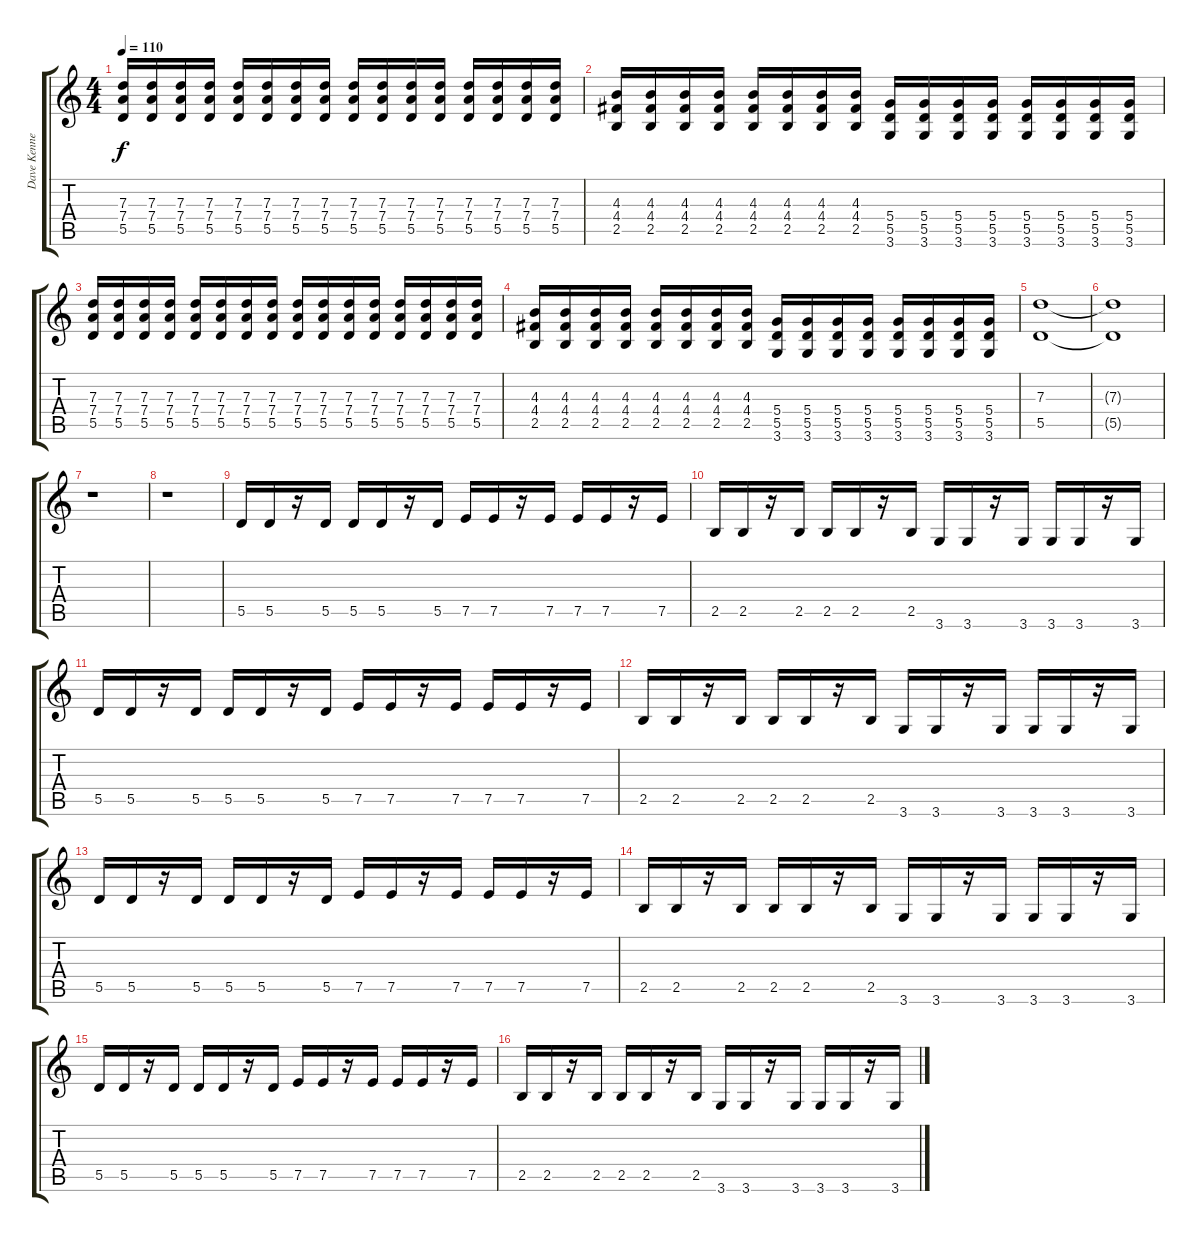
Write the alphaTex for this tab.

\track ("Dave Kennedy (Guitar)" "Dave Kenne") {instrument distortionguitar}
\staff {score tabs}
\tuning (E4 B3 G3 D3 A2 E2) {hide}
\ts (4 4)
\tempo 110
\clef g2
\ks c
(7.3 7.4 5.5).16{dy f} (7.3 7.4 5.5).16 (7.3 7.4 5.5).16 (7.3 7.4 5.5).16 (7.3 7.4 5.5).16 (7.3 7.4 5.5).16 (7.3 7.4 5.5).16 (7.3 7.4 5.5).16 (7.3 7.4 5.5).16 (7.3 7.4 5.5).16 (7.3 7.4 5.5).16 (7.3 7.4 5.5).16 (7.3 7.4 5.5).16 (7.3 7.4 5.5).16 (7.3 7.4 5.5).16 (7.3 7.4 5.5).16 |
(4.3 4.4 2.5).16 (4.3 4.4 2.5).16 (4.3 4.4 2.5).16 (4.3 4.4 2.5).16 (4.3 4.4 2.5).16 (4.3 4.4 2.5).16 (4.3 4.4 2.5).16 (4.3 4.4 2.5).16 (5.4 5.5 3.6).16 (5.4 5.5 3.6).16 (5.4 5.5 3.6).16 (5.4 5.5 3.6).16 (5.4 5.5 3.6).16 (5.4 5.5 3.6).16 (5.4 5.5 3.6).16 (5.4 5.5 3.6).16 |
(7.3 7.4 5.5).16 (7.3 7.4 5.5).16 (7.3 7.4 5.5).16 (7.3 7.4 5.5).16 (7.3 7.4 5.5).16 (7.3 7.4 5.5).16 (7.3 7.4 5.5).16 (7.3 7.4 5.5).16 (7.3 7.4 5.5).16 (7.3 7.4 5.5).16 (7.3 7.4 5.5).16 (7.3 7.4 5.5).16 (7.3 7.4 5.5).16 (7.3 7.4 5.5).16 (7.3 7.4 5.5).16 (7.3 7.4 5.5).16 |
(4.3 4.4 2.5).16 (4.3 4.4 2.5).16 (4.3 4.4 2.5).16 (4.3 4.4 2.5).16 (4.3 4.4 2.5).16 (4.3 4.4 2.5).16 (4.3 4.4 2.5).16 (4.3 4.4 2.5).16 (5.4 5.5 3.6).16 (5.4 5.5 3.6).16 (5.4 5.5 3.6).16 (5.4 5.5 3.6).16 (5.4 5.5 3.6).16 (5.4 5.5 3.6).16 (5.4 5.5 3.6).16 (5.4 5.5 3.6).16 |
(7.3 5.5).1 |
(7.3{t} 5.5{t}).1 |
r.1 |
r.1 |
5.5.16 5.5.16 r.16 5.5.16 5.5.16 5.5.16 r.16 5.5.16 7.5.16 7.5.16 r.16 7.5.16 7.5.16 7.5.16 r.16 7.5.16 |
2.5.16 2.5.16 r.16 2.5.16 2.5.16 2.5.16 r.16 2.5.16 3.6.16 3.6.16 r.16 3.6.16 3.6.16 3.6.16 r.16 3.6.16 |
5.5.16 5.5.16 r.16 5.5.16 5.5.16 5.5.16 r.16 5.5.16 7.5.16 7.5.16 r.16 7.5.16 7.5.16 7.5.16 r.16 7.5.16 |
2.5.16 2.5.16 r.16 2.5.16 2.5.16 2.5.16 r.16 2.5.16 3.6.16 3.6.16 r.16 3.6.16 3.6.16 3.6.16 r.16 3.6.16 |
5.5.16 5.5.16 r.16 5.5.16 5.5.16 5.5.16 r.16 5.5.16 7.5.16 7.5.16 r.16 7.5.16 7.5.16 7.5.16 r.16 7.5.16 |
2.5.16 2.5.16 r.16 2.5.16 2.5.16 2.5.16 r.16 2.5.16 3.6.16 3.6.16 r.16 3.6.16 3.6.16 3.6.16 r.16 3.6.16 |
5.5.16 5.5.16 r.16 5.5.16 5.5.16 5.5.16 r.16 5.5.16 7.5.16 7.5.16 r.16 7.5.16 7.5.16 7.5.16 r.16 7.5.16 |
2.5.16 2.5.16 r.16 2.5.16 2.5.16 2.5.16 r.16 2.5.16 3.6.16 3.6.16 r.16 3.6.16 3.6.16 3.6.16 r.16 3.6.16
